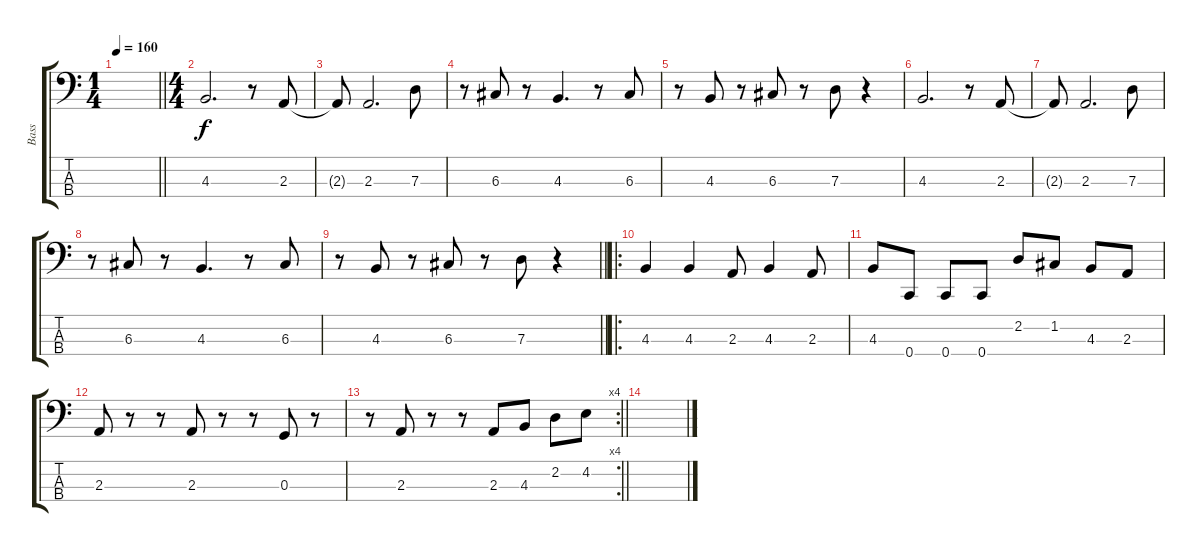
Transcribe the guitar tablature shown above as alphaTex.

\track ("Bass" "Bass") {solo instrument electricbasspick}
\staff {score tabs}
\tuning (F2 C2 G1 C1) {hide}
\ts (1 4)
\tempo 160
\clef f4
\barLineRight lightlight
\ks c
|
\ts (4 4)
\section ("" "")
4.3.2{d} r.8 2.3.8 |
2.3{t}.8 2.3.2{d} 7.3.8 |
r.8 6.3.8 r.8 4.3.4{d} r.8 6.3.8 |
r.8 4.3.8 r.8 6.3.8 r.8 7.3.8 r.4 |
4.3.2{d} r.8 2.3.8 |
2.3{t}.8 2.3.2{d} 7.3.8 |
r.8 6.3.8 r.8 4.3.4{d} r.8 6.3.8 |
\barLineRight lightlight
r.8 4.3.8 r.8 6.3.8 r.8 7.3.8 r.4 |
\ro
\section ("" "")
4.3.4 4.3.4 2.3.8 4.3.4 2.3.8 |
4.3.8 0.4.8 0.4.8 0.4.8 2.2.8 1.2.8 4.3.8 2.3.8 |
2.3.8 r.8 r.8 2.3.8 r.8 r.8 0.3.8 r.8 |
\rc 4
\barLineRight lightlight
r.8 2.3.8 r.8 r.8 2.3.8 4.3.8 2.2.8 4.2.8 |
\section ("" "")
